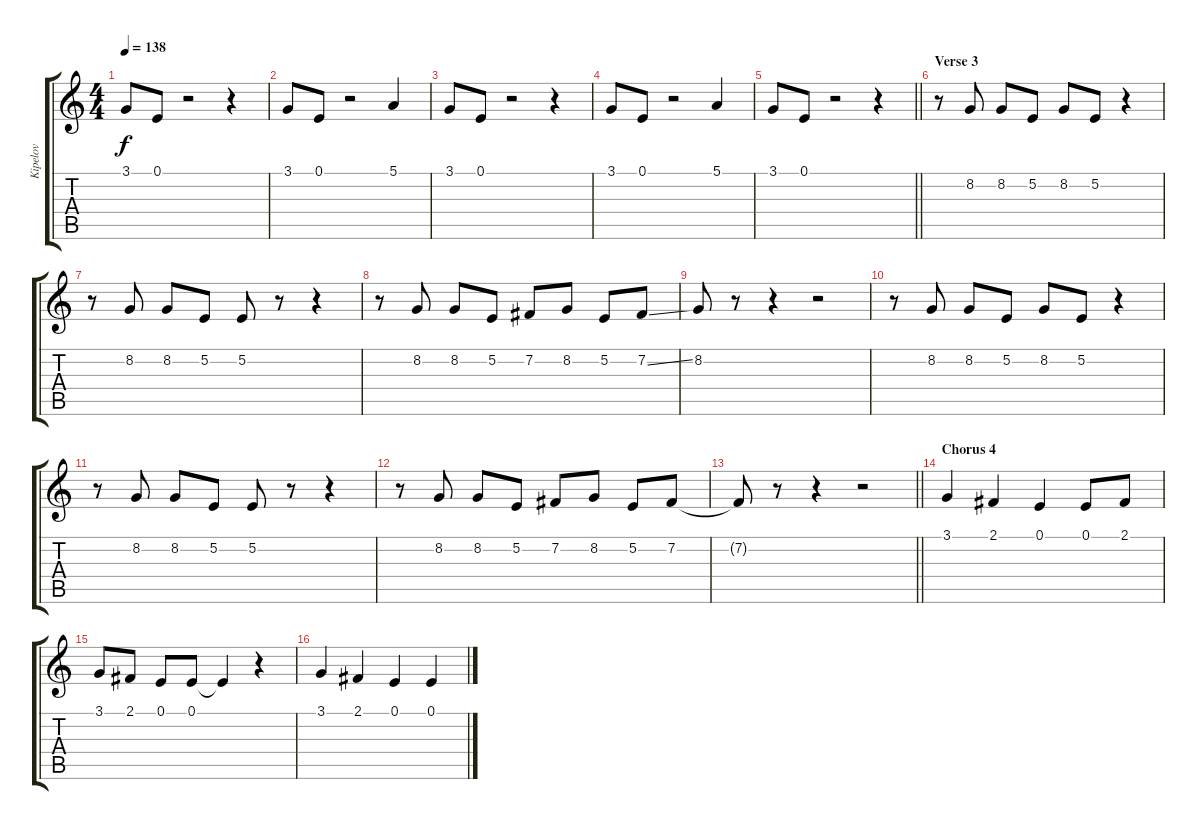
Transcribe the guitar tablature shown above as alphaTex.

\track ("Kipelov" "Kipelov") {instrument viola}
\staff {score tabs}
\tuning (E4 B3 G3 D3 A2 E2) {hide}
\ts (4 4)
\tempo 138
\clef g2
\ks c
3.1.8{dy f} 0.1.8 r.2 r.4 |
3.1.8 0.1.8 r.2 5.1.4 |
3.1.8 0.1.8 r.2 r.4 |
3.1.8 0.1.8 r.2 5.1.4 |
\barLineRight lightlight
3.1.8 0.1.8 r.2 r.4 |
\section ("" "Verse 3")
r.8 8.2.8 8.2.8 5.2.8 8.2.8 5.2.8 r.4 |
r.8 8.2.8 8.2.8 5.2.8 5.2.8 r.8 r.4 |
r.8 8.2.8 8.2.8 5.2.8 7.2.8 8.2.8 5.2.8 7.2{ss}.8 |
8.2.8 r.8 r.4 r.2 |
r.8 8.2.8 8.2.8 5.2.8 8.2.8 5.2.8 r.4 |
r.8 8.2.8 8.2.8 5.2.8 5.2.8 r.8 r.4 |
r.8 8.2.8 8.2.8 5.2.8 7.2.8 8.2.8 5.2.8 7.2.8 |
\barLineRight lightlight
7.2{t}.8 r.8 r.4 r.2 |
\section ("" "Chorus 4")
3.1.4 2.1.4 0.1.4 0.1.8 2.1.8 |
3.1.8 2.1.8 0.1.8 0.1.8 0.1{t}.4 r.4 |
3.1.4 2.1.4 0.1.4 0.1.4
